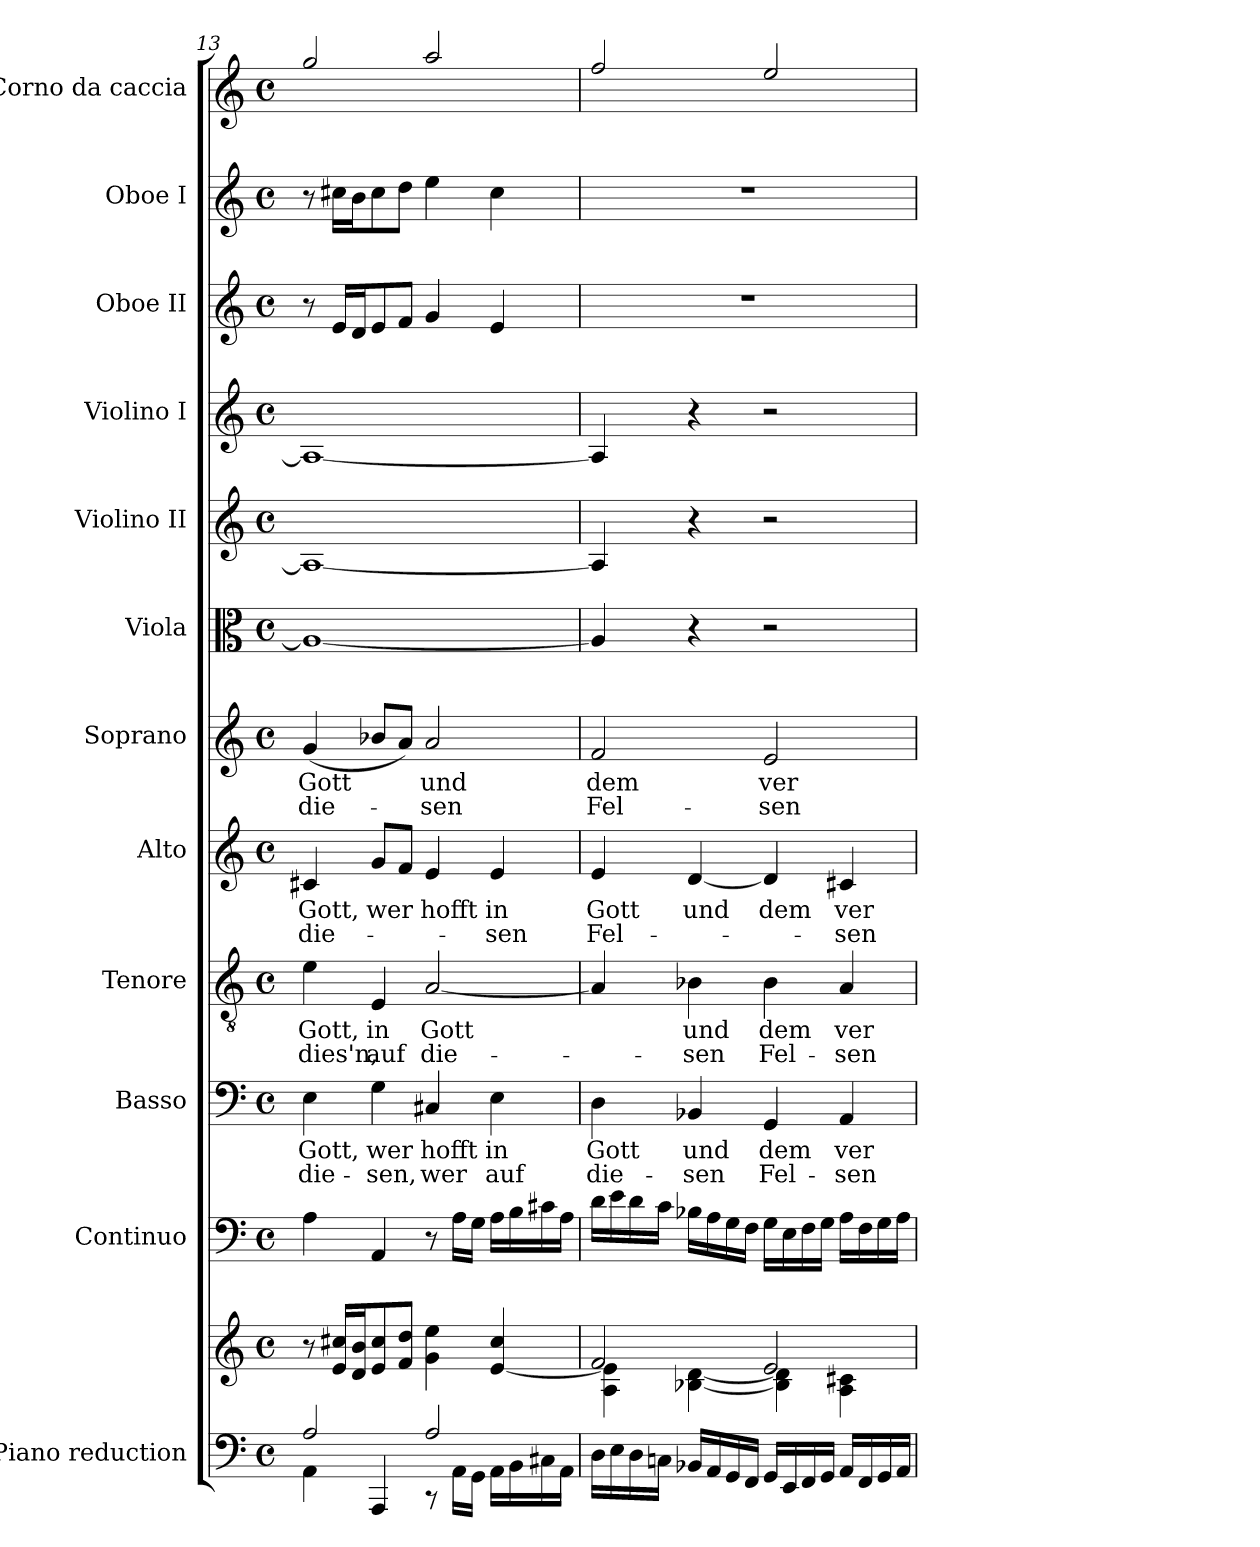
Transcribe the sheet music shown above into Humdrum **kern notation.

**kern	**kern	**kern	**kern	**text	**text	**kern	**text	**text	**kern	**text	**text	**kern	**text	**text	**kern	**kern	**kern	**kern	**kern	**kern
*part12	*part12	*part11	*part10	*part10	*part10	*part9	*part9	*part9	*part8	*part8	*part8	*part7	*part7	*part7	*part6	*part5	*part4	*part3	*part2	*part1
*staff13	*staff12	*staff11	*staff10	*staff10	*staff10	*staff9	*staff9	*staff9	*staff8	*staff8	*staff8	*staff7	*staff7	*staff7	*staff6	*staff5	*staff4	*staff3	*staff2	*staff1
*I"Piano reduction	*	*I"Continuo	*I"Basso	*	*	*I"Tenore	*	*	*I"Alto	*	*	*I"Soprano	*	*	*I"Viola	*I"Violino II	*I"Violino I	*I"Oboe II	*I"Oboe I	*I"Corno da caccia
*I'Pno	*	*	*	*	*	*	*	*	*	*	*	*	*	*	*I'Vla	*I'Vln	*I'Vln	*I'Ob	*I'Ob	*
!!LO:PB:g=z
*clefF4	*clefG2	*clefF4	*clefF4	*	*	*clefGv2	*	*	*clefG2	*	*	*clefG2	*	*	*clefC3	*clefG2	*clefG2	*clefG2	*clefG2	*clefG2
*	*	*	*	*	*	*	*	*	*	*	*	*	*	*	*	*	*	*	*	*ITrd7c12
*k[]	*k[]	*k[]	*k[]	*	*	*k[]	*	*	*k[]	*	*	*k[]	*	*	*k[]	*k[]	*k[]	*k[]	*k[]	*k[]
*M4/4	*M4/4	*M4/4	*M4/4	*	*	*M4/4	*	*	*M4/4	*	*	*M4/4	*	*	*M4/4	*M4/4	*M4/4	*M4/4	*M4/4	*M4/4
*met(c)	*met(c)	*met(c)	*met(c)	*	*	*met(c)	*	*	*met(c)	*	*	*met(c)	*	*	*met(c)	*met(c)	*met(c)	*met(c)	*met(c)	*met(c)
=13	=13	=13	=13	=13	=13	=13	=13	=13	=13	=13	=13	=13	=13	=13	=13	=13	=13	=13	=13	=13
*^	*	*	*	*	*	*	*	*	*	*	*	*	*	*	*	*	*	*	*	*
!	!	!	!	!	!LO:LY:b	!LO:LY:b	!	!LO:LY:b	!LO:LY:b	!	!LO:LY:b	!LO:LY:b	!	!LO:LY:b	!LO:LY:b	!	!	!	!	!	!
2A/	4AA\	8r	4A\	4E\	Gott,	die-	4e\	Gott,	dies'n,	4c#X/	Gott,	die-	(<4g/	Gott	die-	1A_	1A_	1A_	8r	8r	2g/
.	.	16e/ 16cc#X/LL	.	.	.	.	.	.	.	.	.	.	.	.	.	.	.	.	16e/LL	16cc#X\LL	.
.	.	16d/ 16b/J	.	.	.	.	.	.	.	.	.	.	.	.	.	.	.	.	16d/J	16b\J	.
!	!	!	!	!	!LO:LY:b	!LO:LY:b	!	!LO:LY:b	!LO:LY:b	!	!LO:LY:b	!	!	!	!	!	!	!	!	!	!
.	4AAA/	8e/ 8cc#/	4AA/	4G\	wer	-sen,	4E/	in	auf	8g/L	wer	.	8b-X/L	.	.	.	.	.	8e/	8cc#\	.
.	.	8f/ 8dd/J	.	.	.	.	.	.	.	8f/J	.	.	8a/J)	.	.	.	.	.	8f/J	8dd\J	.
!	!	!	!	!	!LO:LY:b	!LO:LY:b	!	!LO:LY:b	!LO:LY:b	!	!LO:LY:b	!	!	!LO:LY:b	!LO:LY:b	!	!	!	!	!	!
2A/	8r	4g\ 4ee\	8r	4C#X/	hofft	wer	[2A/	Gott	die-	4e/	hofft	.	2a/	und	-sen	.	.	.	4g/	4ee\	2a/
.	16AA\LL	.	16A\LL	.	.	.	.	.	.	.	.	.	.	.	.	.	.	.	.	.	.
.	16GG\JJ	.	16G\JJ	.	.	.	.	.	.	.	.	.	.	.	.	.	.	.	.	.	.
!	!	!	!	!	!LO:LY:b	!LO:LY:b	!	!	!	!	!LO:LY:b	!LO:LY:b	!	!	!	!	!	!	!	!	!
.	16AA\LL	[4e/ 4cc#/	16A\LL	4E\	in	auf	.	.	.	4e/	in	-sen	.	.	.	.	.	.	4e/	4cc#\	.
.	16BB\	.	16B\	.	.	.	.	.	.	.	.	.	.	.	.	.	.	.	.	.	.
.	16C#X\	.	16c#X\	.	.	.	.	.	.	.	.	.	.	.	.	.	.	.	.	.	.
.	16AA\JJ	.	16A\JJ	.	.	.	.	.	.	.	.	.	.	.	.	.	.	.	.	.	.
=14	=14	=14	=14	=14	=14	=14	=14	=14	=14	=14	=14	=14	=14	=14	=14	=14	=14	=14	=14	=14	=14
*	*	*^	*	*	*	*	*	*	*	*	*	*	*	*	*	*	*	*	*	*	*
!	!	!	!	!	!	!LO:LY:b	!LO:LY:b	!	!	!	!	!LO:LY:b	!LO:LY:b	!	!LO:LY:b	!LO:LY:b	!	!	!	!	!	!
*v	*v	*	*	*	*	*	*	*	*	*	*	*	*	*	*	*	*	*	*	*	*	*
16D\LL	2f/	4A\ 4e\]	16d\LL	4D\	Gott	die-	4A/]	.	.	4e/	Gott	Fel-	2f/	dem	Fel-	4A/]	4A/]	4A/]	1r	1r	2f/
16E\	.	.	16e\	.	.	.	.	.	.	.	.	.	.	.	.	.	.	.	.	.	.
16D\	.	.	16d\	.	.	.	.	.	.	.	.	.	.	.	.	.	.	.	.	.	.
16Cn\JJ	.	.	16c\JJ	.	.	.	.	.	.	.	.	.	.	.	.	.	.	.	.	.	.
!	!	!	!	!	!LO:LY:b	!LO:LY:b	!	!LO:LY:b	!LO:LY:b	!	!LO:LY:b	!	!	!	!	!	!	!	!	!	!
16BB-X/LL	.	[4B-X\ [4d\	16B-X\LL	4BB-X/	und	-sen	4B-X\	und	-sen	[4d/	und	.	.	.	.	4r	4r	4r	.	.	.
16AA/	.	.	16A\	.	.	.	.	.	.	.	.	.	.	.	.	.	.	.	.	.	.
16GG/	.	.	16G\	.	.	.	.	.	.	.	.	.	.	.	.	.	.	.	.	.	.
16FF/JJ	.	.	16F\JJ	.	.	.	.	.	.	.	.	.	.	.	.	.	.	.	.	.	.
!	!	!	!	!	!LO:LY:b	!LO:LY:b	!	!LO:LY:b	!LO:LY:b	!	!LO:LY:b	!	!	!LO:LY:b	!LO:LY:b	!	!	!	!	!	!
16GG/LL	2e/	4B-\] 4d\]	16G\LL	4GG/	dem	Fel-	4B-\	dem	Fel-	4d/]	dem	.	2e/	ver-	-sen	2r	2r	2r	.	.	2e/
16EE/	.	.	16E\	.	.	.	.	.	.	.	.	.	.	.	.	.	.	.	.	.	.
16FF/	.	.	16F\	.	.	.	.	.	.	.	.	.	.	.	.	.	.	.	.	.	.
16GG/JJ	.	.	16G\JJ	.	.	.	.	.	.	.	.	.	.	.	.	.	.	.	.	.	.
!	!	!	!	!	!LO:LY:b	!LO:LY:b	!	!LO:LY:b	!LO:LY:b	!	!LO:LY:b	!LO:LY:b	!	!	!	!	!	!	!	!	!
16AA/LL	.	4A\ 4c#X\	16A\LL	4AA/	ver-	-sen	4A/	ver-	-sen	4c#X/	ver-	-sen	.	.	.	.	.	.	.	.	.
16FF/	.	.	16F\	.	.	.	.	.	.	.	.	.	.	.	.	.	.	.	.	.	.
16GG/	.	.	16G\	.	.	.	.	.	.	.	.	.	.	.	.	.	.	.	.	.	.
16AA/JJ	.	.	16A\JJ	.	.	.	.	.	.	.	.	.	.	.	.	.	.	.	.	.	.
*	*v	*v	*	*	*	*	*	*	*	*	*	*	*	*	*	*	*	*	*	*	*
=	=	=	=	=	=	=	=	=	=	=	=	=	=	=	=	=	=	=	=	=
*-	*-	*-	*-	*-	*-	*-	*-	*-	*-	*-	*-	*-	*-	*-	*-	*-	*-	*-	*-	*-
